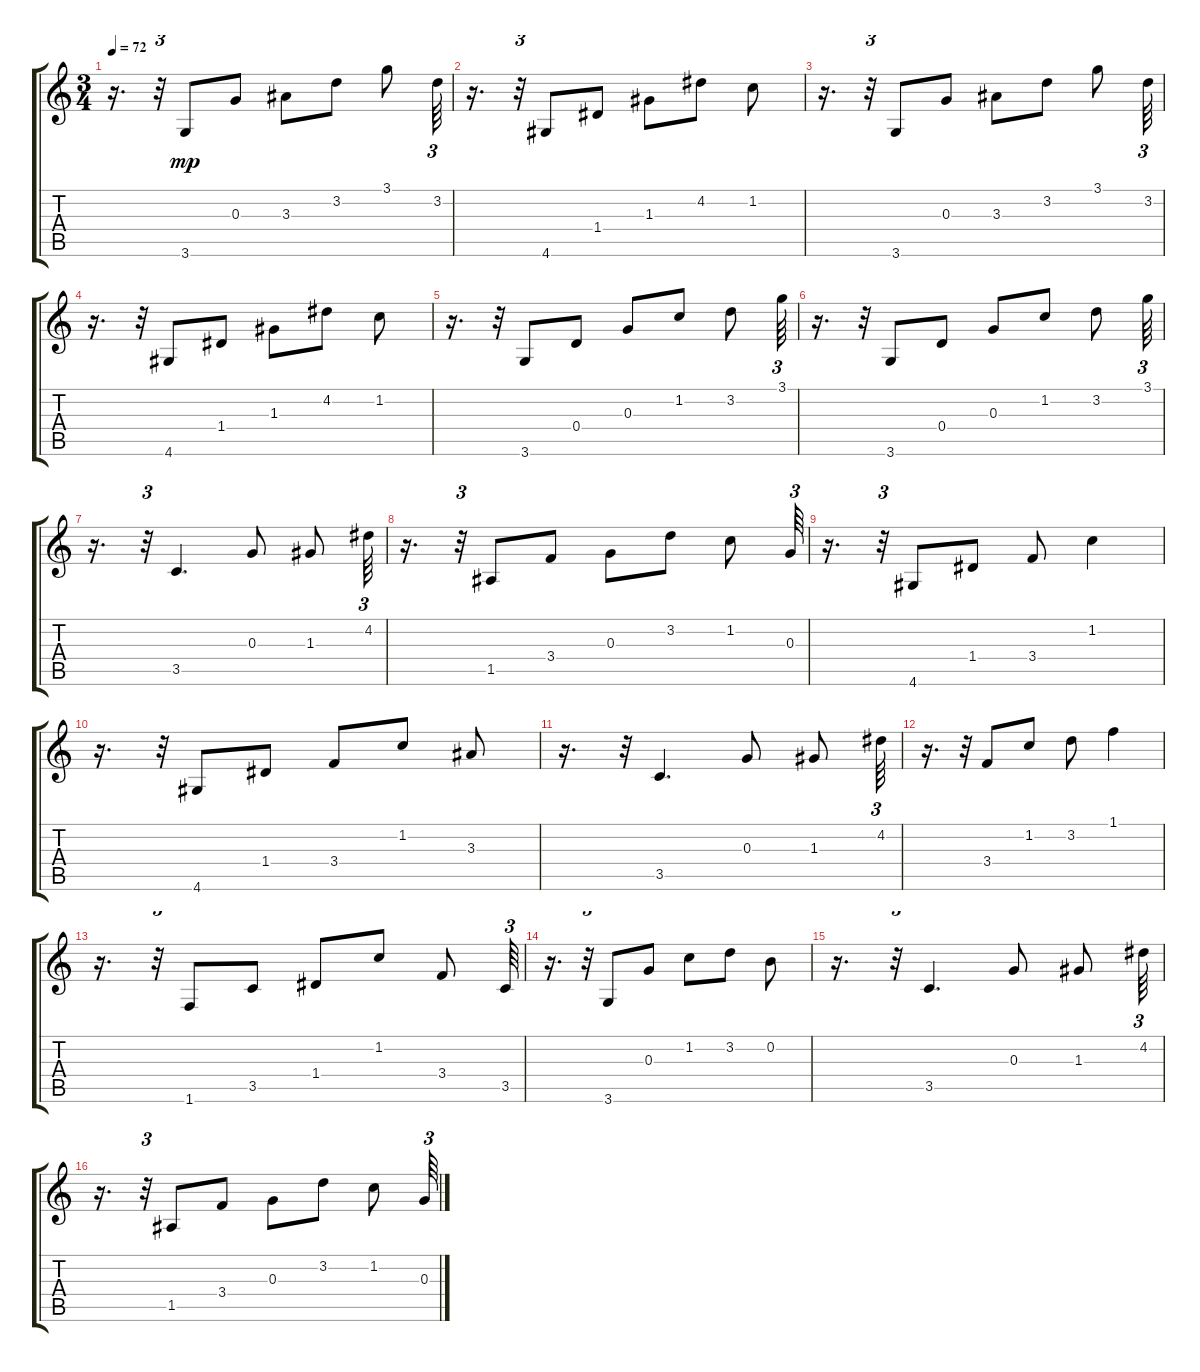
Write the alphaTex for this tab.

\track "" {instrument acousticguitarsteel}
\staff {score tabs}
\tuning (E4 B3 G3 D3 A2 E2) {hide}
\ts (3 4)
\tempo 72
\clef g2
\ks c
r.16{d dy mp} r.32{tu (3 2)} 3.6.8 0.3.8 3.3.8 3.2.8 3.1.8 3.2.64{tu (3 2)} |
r.16{d} r.32{tu (3 2)} 4.6.8 1.4.8 1.3.8 4.2.8 1.2.8 |
r.16{d} r.32{tu (3 2)} 3.6.8 0.3.8 3.3.8 3.2.8 3.1.8 3.2.64{tu (3 2)} |
r.16{d} r.32{tu (3 2)} 4.6.8 1.4.8 1.3.8 4.2.8 1.2.8 |
r.16{d} r.32{tu (3 2)} 3.6.8 0.4.8 0.3.8 1.2.8 3.2.8 3.1.64{tu (3 2)} |
r.16{d} r.32{tu (3 2)} 3.6.8 0.4.8 0.3.8 1.2.8 3.2.8 3.1.64{tu (3 2)} |
r.16{d} r.32{tu (3 2)} 3.5.4{d} 0.3.8 1.3.8 4.2.64{tu (3 2)} |
r.16{d} r.32{tu (3 2)} 1.5.8 3.4.8 0.3.8 3.2.8 1.2.8 0.3.64{tu (3 2)} |
r.16{d} r.32{tu (3 2)} 4.6.8 1.4.8 3.4.8 1.2.4 |
r.16{d} r.32{tu (3 2)} 4.6.8 1.4.8 3.4.8 1.2.8 3.3.8 |
r.16{d} r.32{tu (3 2)} 3.5.4{d} 0.3.8 1.3.8 4.2.64{tu (3 2)} |
r.16{d} r.32{tu (3 2)} 3.4.8 1.2.8 3.2.8 1.1.4 |
r.16{d} r.32{tu (3 2)} 1.6.8 3.5.8 1.4.8 1.2.8 3.4.8 3.5.64{tu (3 2)} |
r.16{d} r.32{tu (3 2)} 3.6.8 0.3.8 1.2.8 3.2.8 0.2.8 |
r.16{d} r.32{tu (3 2)} 3.5.4{d} 0.3.8 1.3.8 4.2.64{tu (3 2)} |
r.16{d} r.32{tu (3 2)} 1.5.8 3.4.8 0.3.8 3.2.8 1.2.8 0.3.64{tu (3 2)}
